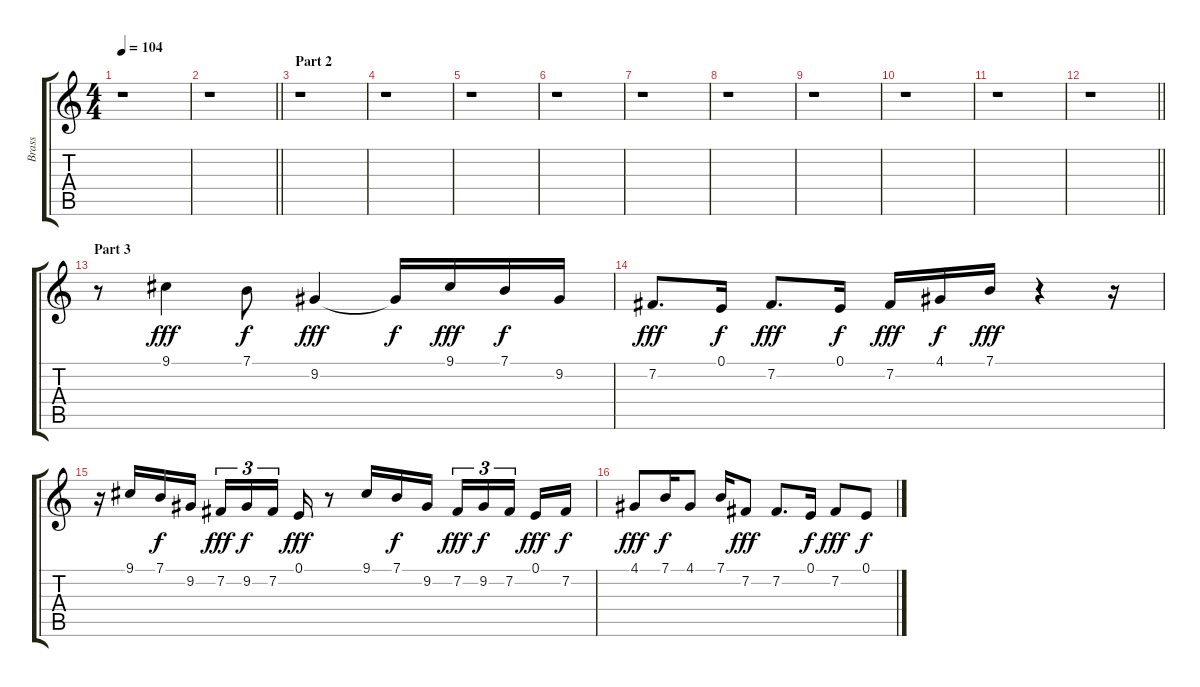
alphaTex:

\track ("Brass   " "Brass   ") {instrument drawbarorgan}
\staff {score tabs}
\tuning (E4 B3 G3 D3 A2 E2) {hide}
\ts (4 4)
\tempo 104
\clef g2
\ks c
r.1{dy fff} |
\barLineRight lightlight
r.1 |
\section ("" "Part 2")
r.1 |
r.1 |
r.1 |
r.1 |
r.1 |
r.1 |
r.1 |
r.1 |
r.1 |
\barLineRight lightlight
r.1 |
\section ("" "Part 3")
r.8 9.1.4 7.1.8{dy f} 9.2.4{dy fff} 9.2{t}.16{dy f} 9.1.16{dy fff} 7.1.16{dy f} 9.2.16 |
7.2.8{d dy fff} 0.1.16{dy f} 7.2.8{d dy fff} 0.1.16{dy f} 7.2.16{dy fff} 4.1.16{dy f} 7.1.16{dy fff} r.4 r.16 |
r.16 9.1.16 7.1.16{dy f} 9.2.16 7.2.16{tu (3 2) dy fff} 9.2.16{tu (3 2) dy f} 7.2.16{tu (3 2) beam splitsecondary} 0.1.16{dy fff} r.8 9.1.16 7.1.16{dy f} 9.2.16 7.2.16{tu (3 2) dy fff} 9.2.16{tu (3 2) dy f} 7.2.16{tu (3 2) beam splitsecondary} 0.1.16{dy fff} 7.2.16{dy f} |
4.1.8{dy fff} 7.1.16{dy f} 4.1.8 7.1.16 7.2.8{dy fff} 7.2.8{d} 0.1.16{dy f} 7.2.8{dy fff} 0.1.8{dy f}
